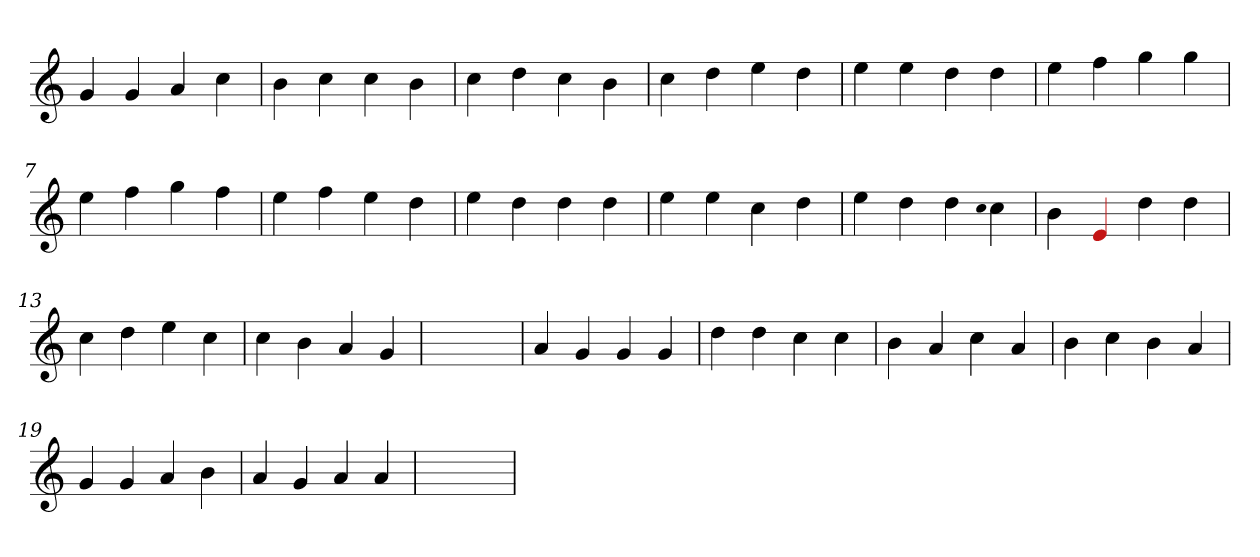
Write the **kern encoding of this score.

**kern
*part1
*staff1
*clefG2
=1
4g
4g
4a
4cc
=2
4b
4cc
4cc
4b
=3
4cc
4dd
4cc
4b
=4
4cc
4dd
4ee
4dd
=5
4ee
4ee
4dd
4dd
=6
4ee
4ff
4gg
4gg
=7
4ee
4ff
4gg
4ff
=8
4ee
4ff
4ee
4dd
=9
4ee
4dd
4dd
4dd
=10
4ee
4ee
4cc
4dd
=11
4ee
4dd
4dd
qqcc
4cc
=12
4b
4Re
4dd
4dd
=13
4cc
4dd
4ee
4cc
=14
4cc
4b
4a
4g
=15
1ryy
=15
4a
4g
4g
4g
=16
4dd
4dd
4cc
4cc
=17
4b
4a
4cc
4a
=18
4b
4cc
4b
4a
=19
4g
4g
4a
4b
=20
4a
4g
4a
4a
=21
1ryy
=
*-
